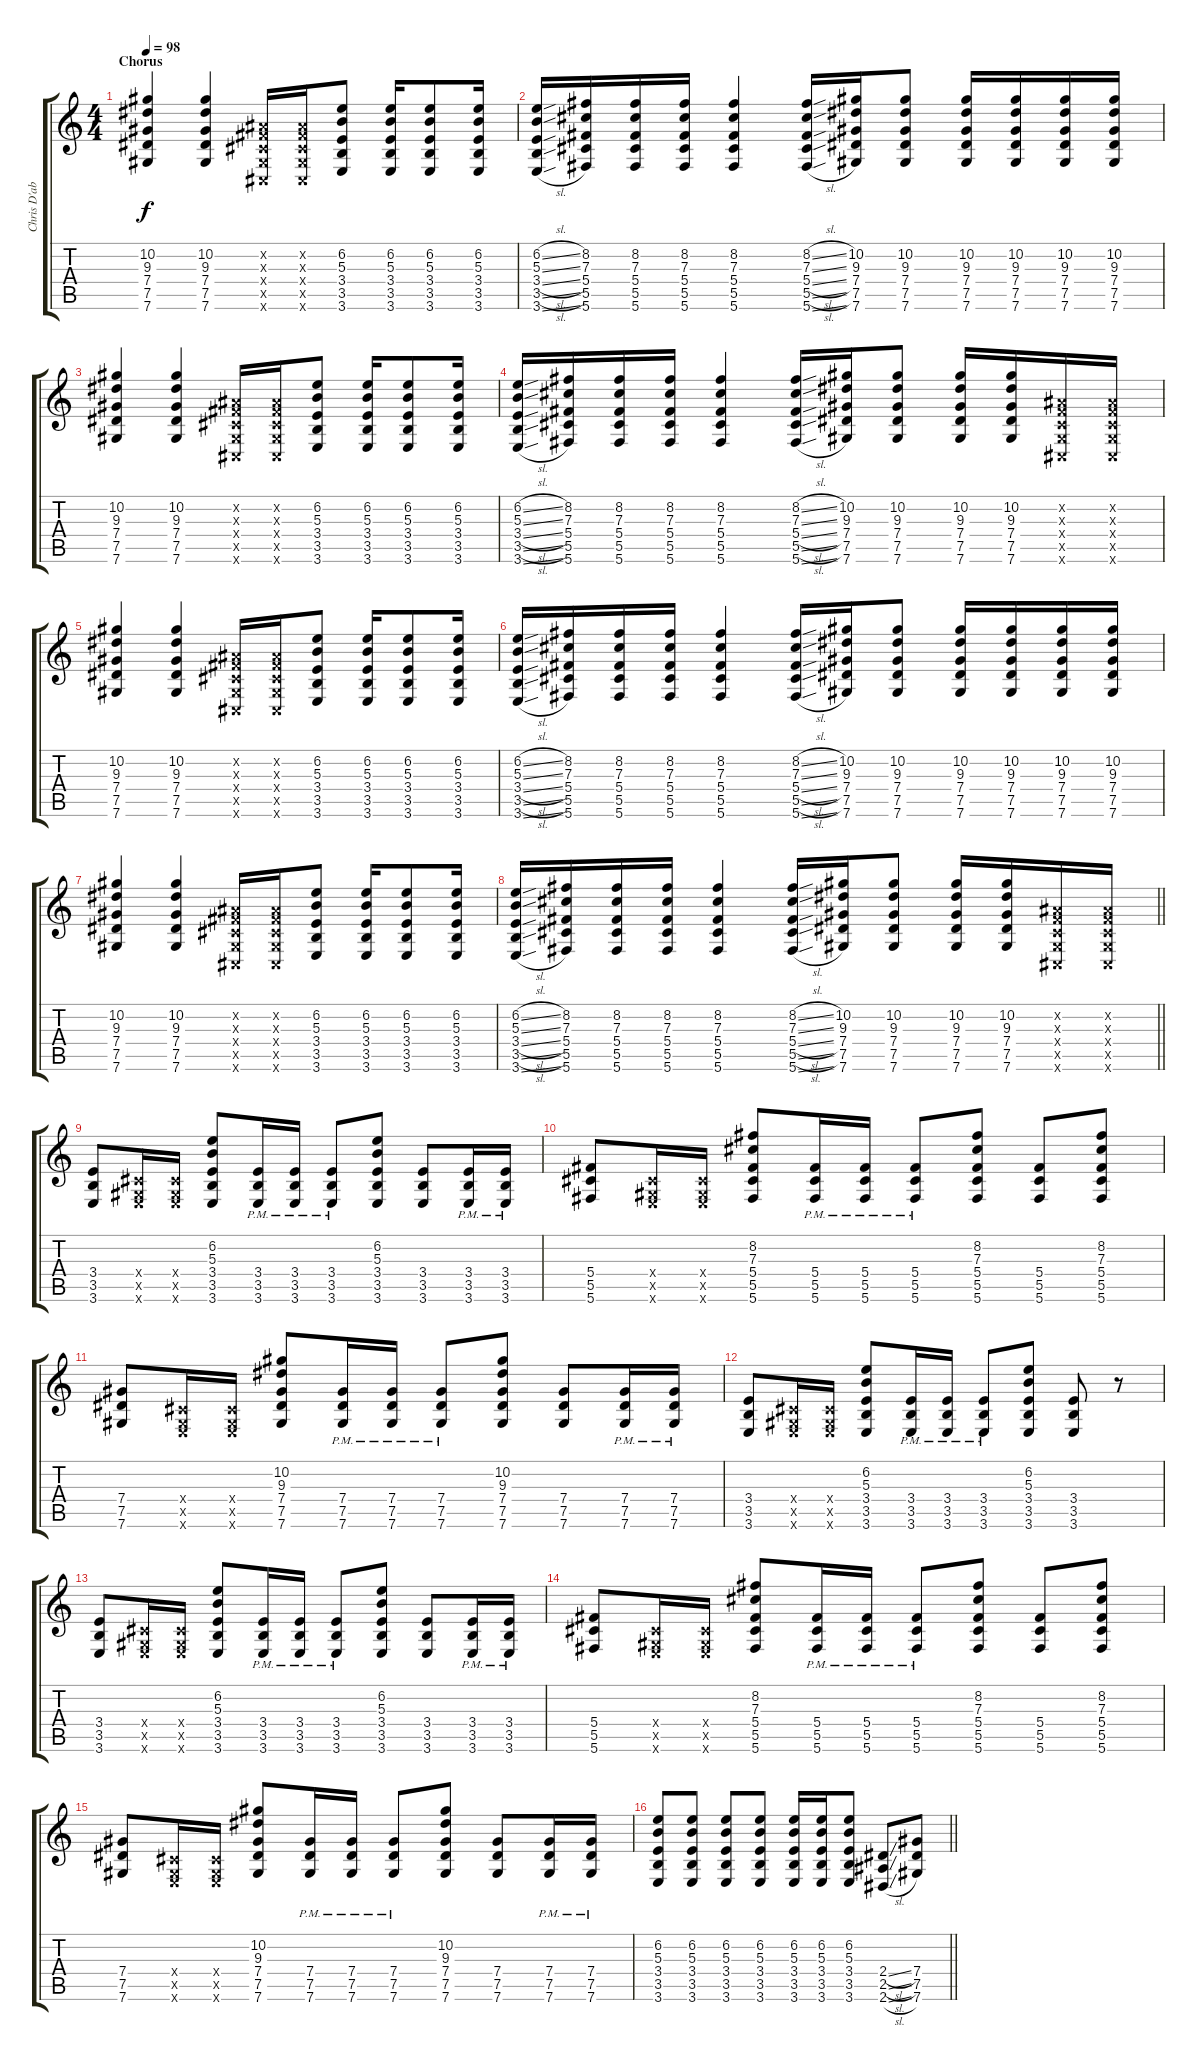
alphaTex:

\track ("Chris D'abaldo (Rhythm Guitar)" "Chris D'ab") {instrument distortionguitar}
\staff {score tabs}
\tuning (Eb4 Bb3 Gb3 Db3 Ab2 Db2) {hide}
\ts (4 4)
\section ("" "Chorus")
\tempo 98
\clef g2
\ks c
(10.2 9.3 7.4 7.5 7.6).4{dy f} (10.2 9.3 7.4 7.5 7.6).4 (0.2{x} 0.3{x} 0.4{x} 0.5{x} 0.6{x}).16 (0.2{x} 0.3{x} 0.4{x} 0.5{x} 0.6{x}).16 (6.2 5.3 3.4 3.5 3.6).8 (6.2 5.3 3.4 3.5 3.6).16 (6.2 5.3 3.4 3.5 3.6).8 (6.2 5.3 3.4 3.5 3.6).16 |
(6.2{sl} 5.3{sl} 3.4{sl} 3.5{sl} 3.6{sl}).16 (8.2 7.3 5.4 5.5 5.6).16 (8.2 7.3 5.4 5.5 5.6).16 (8.2 7.3 5.4 5.5 5.6).16 (8.2 7.3 5.4 5.5 5.6).4 (8.2{sl} 7.3{sl} 5.4{sl} 5.5{sl} 5.6{sl}).16 (10.2 9.3 7.4 7.5 7.6).16 (10.2 9.3 7.4 7.5 7.6).8 (10.2 9.3 7.4 7.5 7.6).16 (10.2 9.3 7.4 7.5 7.6).16 (10.2 9.3 7.4 7.5 7.6).16 (10.2 9.3 7.4 7.5 7.6).16 |
(10.2 9.3 7.4 7.5 7.6).4 (10.2 9.3 7.4 7.5 7.6).4 (0.2{x} 0.3{x} 0.4{x} 0.5{x} 0.6{x}).16 (0.2{x} 0.3{x} 0.4{x} 0.5{x} 0.6{x}).16 (6.2 5.3 3.4 3.5 3.6).8 (6.2 5.3 3.4 3.5 3.6).16 (6.2 5.3 3.4 3.5 3.6).8 (6.2 5.3 3.4 3.5 3.6).16 |
(6.2{sl} 5.3{sl} 3.4{sl} 3.5{sl} 3.6{sl}).16 (8.2 7.3 5.4 5.5 5.6).16 (8.2 7.3 5.4 5.5 5.6).16 (8.2 7.3 5.4 5.5 5.6).16 (8.2 7.3 5.4 5.5 5.6).4 (8.2{sl} 7.3{sl} 5.4{sl} 5.5{sl} 5.6{sl}).16 (10.2 9.3 7.4 7.5 7.6).16 (10.2 9.3 7.4 7.5 7.6).8 (10.2 9.3 7.4 7.5 7.6).16 (10.2 9.3 7.4 7.5 7.6).16 (0.2{x} 0.3{x} 0.4{x} 0.5{x} 0.6{x}).16 (0.2{x} 0.3{x} 0.4{x} 0.5{x} 0.6{x}).16 |
(10.2 9.3 7.4 7.5 7.6).4 (10.2 9.3 7.4 7.5 7.6).4 (0.2{x} 0.3{x} 0.4{x} 0.5{x} 0.6{x}).16 (0.2{x} 0.3{x} 0.4{x} 0.5{x} 0.6{x}).16 (6.2 5.3 3.4 3.5 3.6).8 (6.2 5.3 3.4 3.5 3.6).16 (6.2 5.3 3.4 3.5 3.6).8 (6.2 5.3 3.4 3.5 3.6).16 |
(6.2{sl} 5.3{sl} 3.4{sl} 3.5{sl} 3.6{sl}).16 (8.2 7.3 5.4 5.5 5.6).16 (8.2 7.3 5.4 5.5 5.6).16 (8.2 7.3 5.4 5.5 5.6).16 (8.2 7.3 5.4 5.5 5.6).4 (8.2{sl} 7.3{sl} 5.4{sl} 5.5{sl} 5.6{sl}).16 (10.2 9.3 7.4 7.5 7.6).16 (10.2 9.3 7.4 7.5 7.6).8 (10.2 9.3 7.4 7.5 7.6).16 (10.2 9.3 7.4 7.5 7.6).16 (10.2 9.3 7.4 7.5 7.6).16 (10.2 9.3 7.4 7.5 7.6).16 |
(10.2 9.3 7.4 7.5 7.6).4 (10.2 9.3 7.4 7.5 7.6).4 (0.2{x} 0.3{x} 0.4{x} 0.5{x} 0.6{x}).16 (0.2{x} 0.3{x} 0.4{x} 0.5{x} 0.6{x}).16 (6.2 5.3 3.4 3.5 3.6).8 (6.2 5.3 3.4 3.5 3.6).16 (6.2 5.3 3.4 3.5 3.6).8 (6.2 5.3 3.4 3.5 3.6).16 |
\barLineRight lightlight
(6.2{sl} 5.3{sl} 3.4{sl} 3.5{sl} 3.6{sl}).16 (8.2 7.3 5.4 5.5 5.6).16 (8.2 7.3 5.4 5.5 5.6).16 (8.2 7.3 5.4 5.5 5.6).16 (8.2 7.3 5.4 5.5 5.6).4 (8.2{sl} 7.3{sl} 5.4{sl} 5.5{sl} 5.6{sl}).16 (10.2 9.3 7.4 7.5 7.6).16 (10.2 9.3 7.4 7.5 7.6).8 (10.2 9.3 7.4 7.5 7.6).16 (10.2 9.3 7.4 7.5 7.6).16 (0.2{x} 0.3{x} 0.4{x} 0.5{x} 0.6{x}).16 (0.2{x} 0.3{x} 0.4{x} 0.5{x} 0.6{x}).16 |
(3.4 3.5 3.6).8 (0.4{x} 0.5{x} 3.6{x}).16 (0.4{x} 0.5{x} 3.6{x}).16 (6.2 5.3 3.4 3.5 3.6).8 (3.4{pm} 3.5{pm} 3.6{pm}).16 (3.4{pm} 3.5{pm} 3.6{pm}).16 (3.4{pm} 3.5{pm} 3.6{pm}).8 (6.2 5.3 3.4 3.5 3.6).8 (3.4 3.5 3.6).8 (3.4{pm} 3.5{pm} 3.6{pm}).16 (3.4{pm} 3.5{pm} 3.6{pm}).16 |
(5.4 5.5 5.6).8 (0.4{x} 0.5{x} 3.6{x}).16 (0.4{x} 0.5{x} 3.6{x}).16 (8.2 7.3 5.4 5.5 5.6).8 (5.4{pm} 5.5{pm} 5.6{pm}).16 (5.4{pm} 5.5{pm} 5.6{pm}).16 (5.4{pm} 5.5{pm} 5.6{pm}).8 (8.2 7.3 5.4 5.5 5.6).8 (5.4 5.5 5.6).8 (8.2 7.3 5.4 5.5 5.6).8 |
(7.4 7.5 7.6).8 (0.4{x} 0.5{x} 3.6{x}).16 (0.4{x} 0.5{x} 3.6{x}).16 (10.2 9.3 7.4 7.5 7.6).8 (7.4{pm} 7.5{pm} 7.6{pm}).16 (7.4{pm} 7.5{pm} 7.6{pm}).16 (7.4{pm} 7.5{pm} 7.6{pm}).8 (10.2 9.3 7.4 7.5 7.6).8 (7.4 7.5 7.6).8 (7.4{pm} 7.5{pm} 7.6{pm}).16 (7.4{pm} 7.5{pm} 7.6{pm}).16 |
(3.4 3.5 3.6).8 (0.4{x} 0.5{x} 3.6{x}).16 (0.4{x} 0.5{x} 3.6{x}).16 (6.2 5.3 3.4 3.5 3.6).8 (3.4{pm} 3.5{pm} 3.6{pm}).16 (3.4{pm} 3.5{pm} 3.6{pm}).16 (3.4{pm} 3.5{pm} 3.6{pm}).8 (6.2 5.3 3.4 3.5 3.6).8 (3.4 3.5 3.6).8 r.8 |
(3.4 3.5 3.6).8 (0.4{x} 0.5{x} 3.6{x}).16 (0.4{x} 0.5{x} 3.6{x}).16 (6.2 5.3 3.4 3.5 3.6).8 (3.4{pm} 3.5{pm} 3.6{pm}).16 (3.4{pm} 3.5{pm} 3.6{pm}).16 (3.4{pm} 3.5{pm} 3.6{pm}).8 (6.2 5.3 3.4 3.5 3.6).8 (3.4 3.5 3.6).8 (3.4{pm} 3.5{pm} 3.6{pm}).16 (3.4{pm} 3.5{pm} 3.6{pm}).16 |
(5.4 5.5 5.6).8 (0.4{x} 0.5{x} 3.6{x}).16 (0.4{x} 0.5{x} 3.6{x}).16 (8.2 7.3 5.4 5.5 5.6).8 (5.4{pm} 5.5{pm} 5.6{pm}).16 (5.4{pm} 5.5{pm} 5.6{pm}).16 (5.4{pm} 5.5{pm} 5.6{pm}).8 (8.2 7.3 5.4 5.5 5.6).8 (5.4 5.5 5.6).8 (8.2 7.3 5.4 5.5 5.6).8 |
(7.4 7.5 7.6).8 (0.4{x} 0.5{x} 3.6{x}).16 (0.4{x} 0.5{x} 3.6{x}).16 (10.2 9.3 7.4 7.5 7.6).8 (7.4{pm} 7.5{pm} 7.6{pm}).16 (7.4{pm} 7.5{pm} 7.6{pm}).16 (7.4{pm} 7.5{pm} 7.6{pm}).8 (10.2 9.3 7.4 7.5 7.6).8 (7.4 7.5 7.6).8 (7.4{pm} 7.5{pm} 7.6{pm}).16 (7.4{pm} 7.5{pm} 7.6{pm}).16 |
\barLineRight lightlight
(6.2 5.3 3.4 3.5 3.6).8 (6.2 5.3 3.4 3.5 3.6).8 (6.2 5.3 3.4 3.5 3.6).8 (6.2 5.3 3.4 3.5 3.6).8 (6.2 5.3 3.4 3.5 3.6).16 (6.2 5.3 3.4 3.5 3.6).16 (6.2 5.3 3.4 3.5 3.6).8 (2.4{sl} 2.5{sl} 2.6{sl}).8 (7.4 7.5 7.6).8
